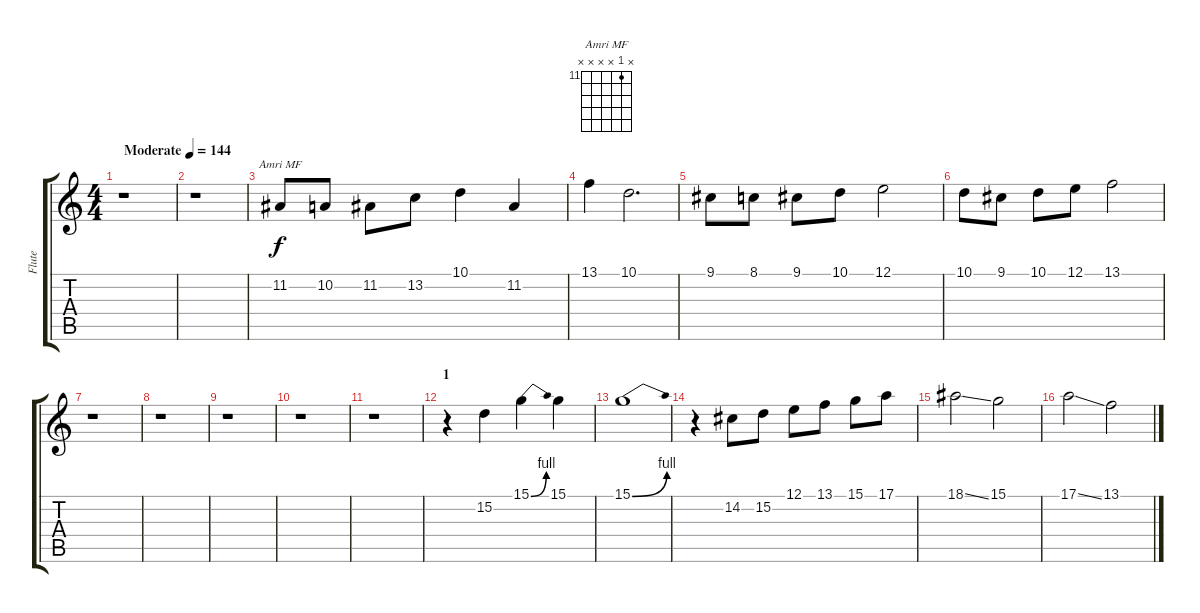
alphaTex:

\track ("Flute" "Flute") {instrument flute}
\staff {score tabs}
\tuning (E4 B3 G3 D3 A2 E2) {hide}
\chord ("Amri MF" x 11 x x x x) {firstfret 11}
\ts (4 4)
\tempo (144 "Moderate")
\clef g2
\ks c
r.1{dy f instrument flute} |
r.1 |
11.2.8{ch "Amri MF"} 10.2.8 11.2.8 13.2.8 10.1.4 11.2.4 |
13.1.4 10.1.2{d} |
9.1.8 8.1.8 9.1.8 10.1.8 12.1.2 |
10.1.8 9.1.8 10.1.8 12.1.8 13.1.2 |
r.1 |
r.1 |
r.1 |
r.1 |
r.1 |
\section ("" "1")
r.4 15.2.4 15.1{be (bend 0 0 60 4)}.4 15.1.4 |
15.1{be (bend 0 0 60 4)}.1 |
r.4 14.2.8 15.2.8 12.1.8 13.1.8 15.1.8 17.1.8 |
18.1{ss}.2 15.1.2 |
17.1{ss}.2 13.1.2
